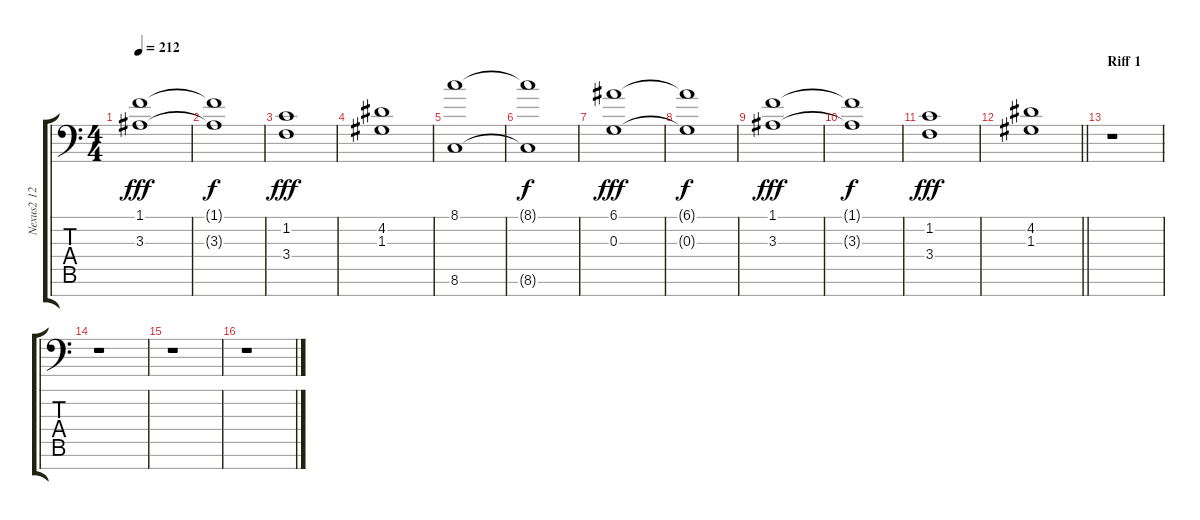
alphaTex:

\track ("Nexus2 12" "Nexus2 12") {instrument lead2sawtooth}
\staff {score tabs}
\tuning (E4 B3 G3 D3 A2 E2 C-1) {hide}
\ts (4 4)
\tempo 212
\clef f4
\ks c
(1.1 3.3).1{dy fff} |
(1.1{t} 3.3{t}).1{dy f} |
(1.2 3.4).1{dy fff} |
(4.2 1.3).1 |
(8.1 8.6).1 |
(8.1{t} 8.6{t}).1{dy f} |
(6.1 0.3).1{dy fff} |
(6.1{t} 0.3{t}).1{dy f} |
(1.1 3.3).1{dy fff} |
(1.1{t} 3.3{t}).1{dy f} |
(1.2 3.4).1{dy fff} |
\barLineRight lightlight
(4.2 1.3).1 |
\section ("" "Riff 1")
r.1 |
r.1 |
r.1 |
r.1
